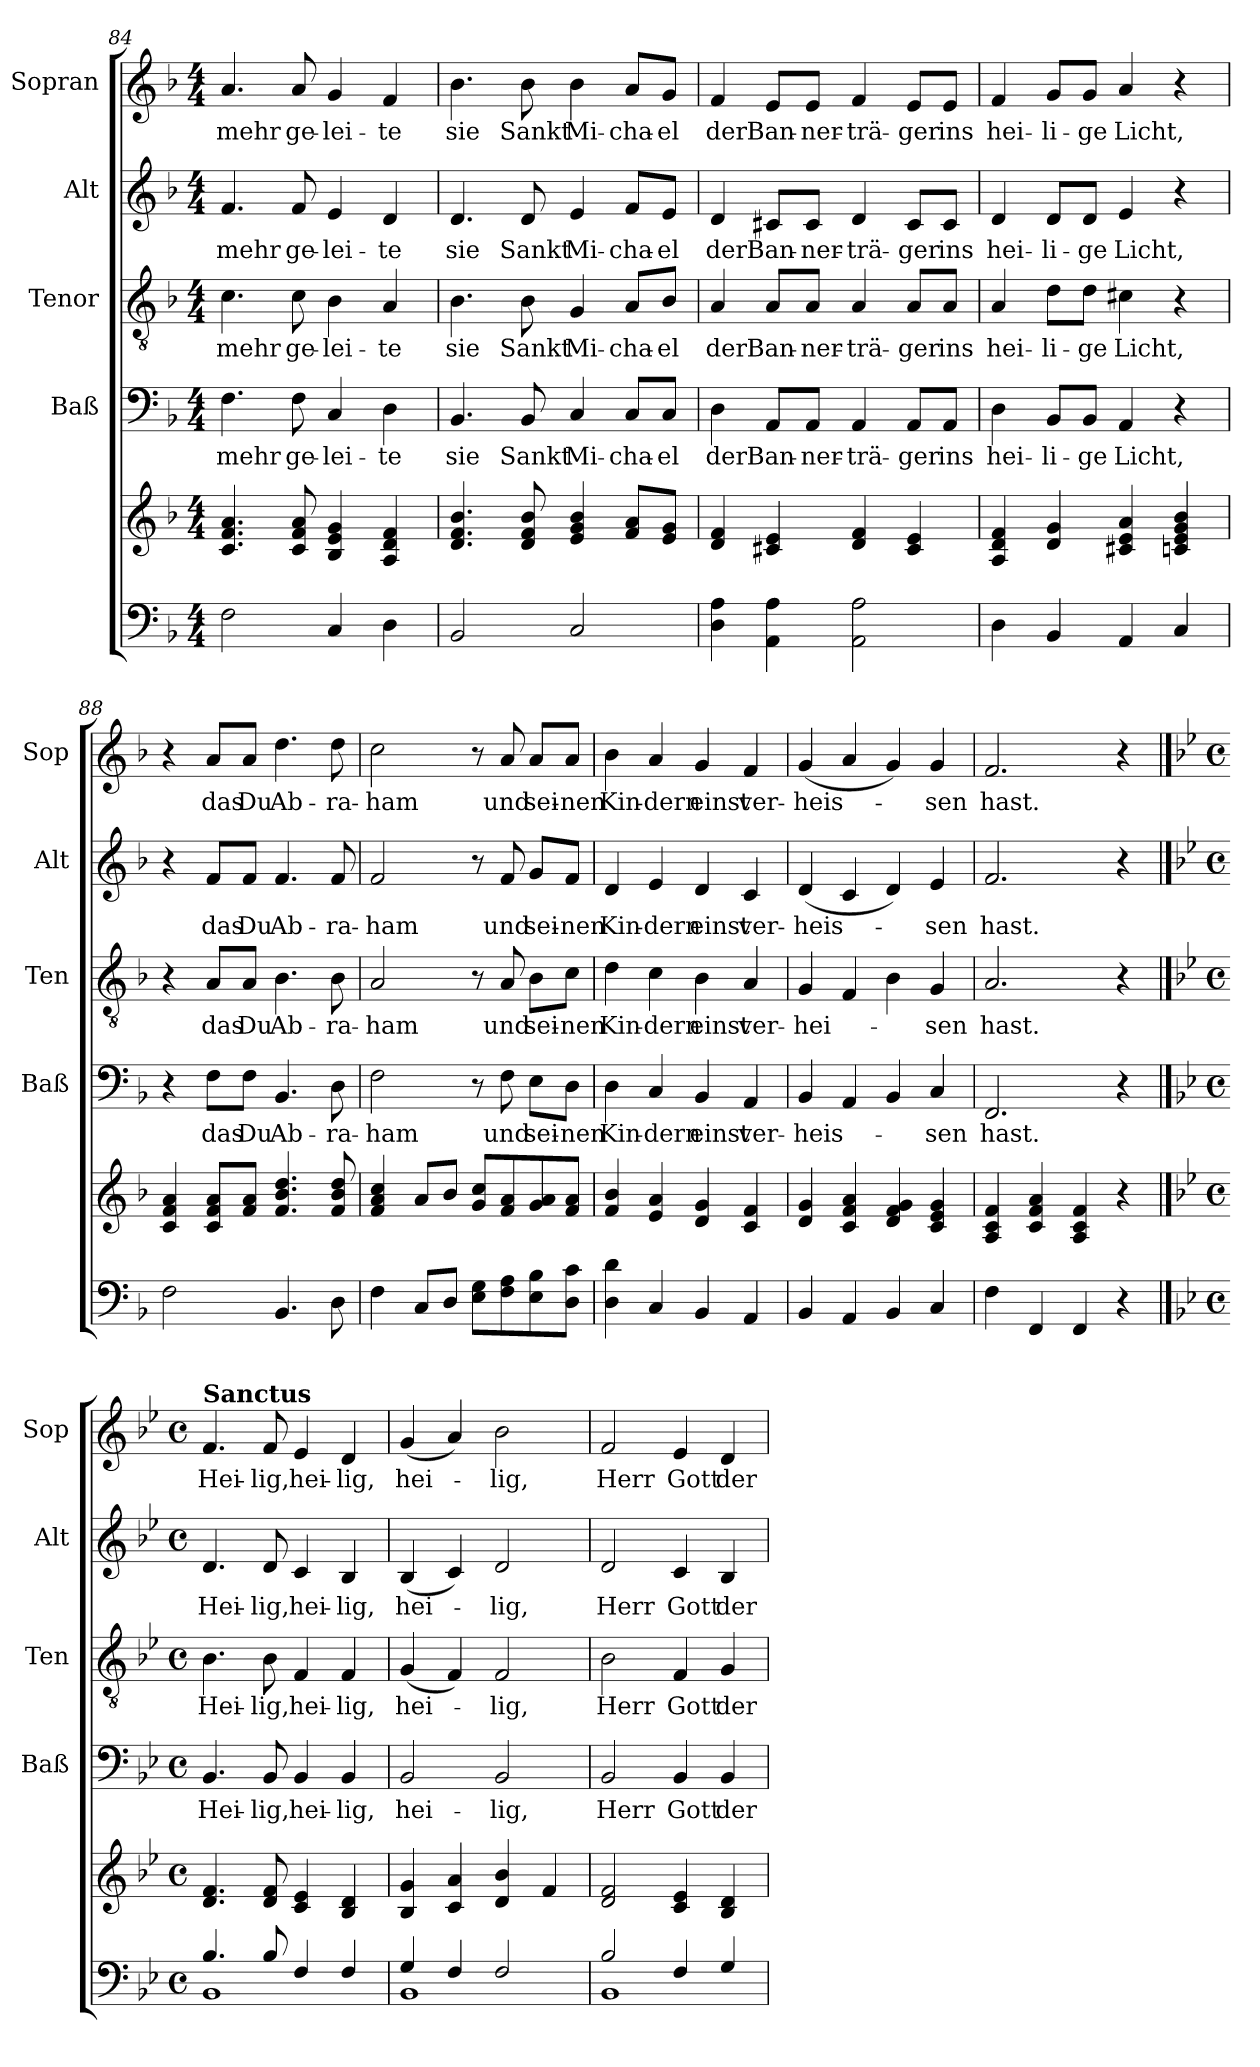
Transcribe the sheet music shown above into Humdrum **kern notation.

**kern	**kern	**kern	**text	**kern	**text	**kern	**text	**kern	**text
*part5	*part5	*part4	*part4	*part3	*part3	*part2	*part2	*part1	*part1
*staff6	*staff5	*staff4	*staff4	*staff3	*staff3	*staff2	*staff2	*staff1	*staff1
*	*	*I"Baß	*	*I"Tenor	*	*I"Alt	*	*I"Sopran	*
*	*	*I'Baß	*	*I'Ten	*	*I'Alt	*	*I'Sop	*
*clefF4	*clefG2	*clefF4	*	*clefGv2	*	*clefG2	*	*clefG2	*
*k[b-]	*k[b-]	*k[b-]	*	*k[b-]	*	*k[b-]	*	*k[b-]	*
*F:	*F:	*F:	*	*F:	*	*F:	*	*F:	*
*M4/4	*M4/4	*M4/4	*	*M4/4	*	*M4/4	*	*M4/4	*
=84	=84	=84	=84	=84	=84	=84	=84	=84	=84
!	!	!	!LO:LY:b	!	!LO:LY:b	!	!LO:LY:b	!	!LO:LY:b
2F\	4.c/ 4.f/ 4.a/	4.F\	-mehr	4.c\	-mehr	4.f/	-mehr	4.a/	-mehr
!	!	!	!LO:LY:b	!	!LO:LY:b	!	!LO:LY:b	!	!LO:LY:b
.	8c/ 8f/ 8a/	8F\	ge-	8c\	ge-	8f/	ge-	8a/	ge-
!	!	!	!LO:LY:b	!	!LO:LY:b	!	!LO:LY:b	!	!LO:LY:b
4C/	4B-/ 4e/ 4g/	4C/	-lei-	4B-\	-lei-	4e/	-lei-	4g/	-lei-
!	!	!	!LO:LY:b	!	!LO:LY:b	!	!LO:LY:b	!	!LO:LY:b
4D\	4A/ 4d/ 4f/	4D\	-te	4A/	-te	4d/	-te	4f/	-te
=85	=85	=85	=85	=85	=85	=85	=85	=85	=85
!	!	!	!LO:LY:b	!	!LO:LY:b	!	!LO:LY:b	!	!LO:LY:b
2BB-/	4.d/ 4.f/ 4.b-/	4.BB-/	sie	4.B-\	sie	4.d/	sie	4.b-\	sie
!	!	!	!LO:LY:b	!	!LO:LY:b	!	!LO:LY:b	!	!LO:LY:b
.	8d/ 8f/ 8b-/	8BB-/	Sankt	8B-\	Sankt	8d/	Sankt	8b-\	Sankt
!	!	!	!LO:LY:b	!	!LO:LY:b	!	!LO:LY:b	!	!LO:LY:b
2C/	4e/ 4g/ 4b-/	4C/	Mi-	4G/	Mi-	4e/	Mi-	4b-\	Mi-
!	!	!	!LO:LY:b	!	!LO:LY:b	!	!LO:LY:b	!	!LO:LY:b
.	8f/ 8a/L	8C/L	-cha-	8A/L	-cha-	8f/L	-cha-	8a/L	-cha-
!	!	!	!LO:LY:b	!	!LO:LY:b	!	!LO:LY:b	!	!LO:LY:b
.	8e/ 8g/J	8C/J	-el	8B-/J	-el	8e/J	-el	8g/J	-el
=86	=86	=86	=86	=86	=86	=86	=86	=86	=86
!	!	!	!LO:LY:b	!	!LO:LY:b	!	!LO:LY:b	!	!LO:LY:b
4D\ 4A\	4d/ 4f/	4D\	der	4A/	der	4d/	der	4f/	der
!	!	!	!LO:LY:b	!	!LO:LY:b	!	!LO:LY:b	!	!LO:LY:b
4AA\ 4A\	4c#X/ 4e/	8AA/L	Ban-	8A/L	Ban-	8c#X/L	Ban-	8e/L	Ban-
!	!	!	!LO:LY:b	!	!LO:LY:b	!	!LO:LY:b	!	!LO:LY:b
.	.	8AA/J	-ner-	8A/J	-ner-	8c#/J	-ner-	8e/J	-ner-
!	!	!	!LO:LY:b	!	!LO:LY:b	!	!LO:LY:b	!	!LO:LY:b
2AA\ 2A\	4d/ 4f/	4AA/	-trä-	4A/	-trä-	4d/	-trä-	4f/	-trä-
!	!	!	!LO:LY:b	!	!LO:LY:b	!	!LO:LY:b	!	!LO:LY:b
.	4c#/ 4e/	8AA/L	-ger	8A/L	-ger	8c#/L	-ger	8e/L	-ger
!	!	!	!LO:LY:b	!	!LO:LY:b	!	!LO:LY:b	!	!LO:LY:b
.	.	8AA/J	ins	8A/J	ins	8c#/J	ins	8e/J	ins
=87	=87	=87	=87	=87	=87	=87	=87	=87	=87
!	!	!	!LO:LY:b	!	!LO:LY:b	!	!LO:LY:b	!	!LO:LY:b
4D\	4A/ 4d/ 4f/	4D\	hei-	4A/	hei-	4d/	hei-	4f/	hei-
!	!	!	!LO:LY:b	!	!LO:LY:b	!	!LO:LY:b	!	!LO:LY:b
4BB-/	4d/ 4g/	8BB-/L	-li-	8d\L	-li-	8d/L	-li-	8g/L	-li-
!	!	!	!LO:LY:b	!	!LO:LY:b	!	!LO:LY:b	!	!LO:LY:b
.	.	8BB-/J	-ge	8d\J	-ge	8d/J	-ge	8g/J	-ge
!	!	!	!LO:LY:b	!	!LO:LY:b	!	!LO:LY:b	!	!LO:LY:b
4AA/	4c#X/ 4e/ 4a/	4AA/	Licht,	4c#X\	Licht,	4e/	Licht,	4a/	Licht,
4C/	4cn/ 4e/ 4g/ 4b-/	4r	.	4r	.	4r	.	4r	.
!!LO:LB:g=z
=88	=88	=88	=88	=88	=88	=88	=88	=88	=88
2F\	4c/ 4f/ 4a/	4r	.	4r	.	4r	.	4r	.
!	!	!	!LO:LY:b	!	!LO:LY:b	!	!LO:LY:b	!	!LO:LY:b
.	8c/ 8f/ 8a/L	8F\L	das	8A/L	das	8f/L	das	8a/L	das
!	!	!	!LO:LY:b	!	!LO:LY:b	!	!LO:LY:b	!	!LO:LY:b
.	8f/ 8a/J	8F\J	Du	8A/J	Du	8f/J	Du	8a/J	Du
!	!	!	!LO:LY:b	!	!LO:LY:b	!	!LO:LY:b	!	!LO:LY:b
4.BB-/	4.f/ 4.b-/ 4.dd/	4.BB-/	Ab-	4.B-\	Ab-	4.f/	Ab-	4.dd\	Ab-
!	!	!	!LO:LY:b	!	!LO:LY:b	!	!LO:LY:b	!	!LO:LY:b
8D\	8f/ 8b-/ 8dd/	8D\	-ra-	8B-\	-ra-	8f/	-ra-	8dd\	-ra-
=89	=89	=89	=89	=89	=89	=89	=89	=89	=89
!	!	!	!LO:LY:b	!	!LO:LY:b	!	!LO:LY:b	!	!LO:LY:b
4F\	4f/ 4a/ 4cc/	2F\	-ham	2A/	-ham	2f/	-ham	2cc\	-ham
8C/L	8a/L	.	.	.	.	.	.	.	.
8D/J	8b-/J	.	.	.	.	.	.	.	.
8E\ 8G\L	8g/ 8cc/L	8r	.	8r	.	8r	.	8r	.
!	!	!	!LO:LY:b	!	!LO:LY:b	!	!LO:LY:b	!	!LO:LY:b
8F\ 8A\	8f/ 8a/	8F\	und	8A/	und	8f/	und	8a/	und
!	!	!	!LO:LY:b	!	!LO:LY:b	!	!LO:LY:b	!	!LO:LY:b
8E\ 8B-\	8g/ 8a/	8E\L	sei-	8B-\L	sei-	8g/L	sei-	8a/L	sei-
!	!	!	!LO:LY:b	!	!LO:LY:b	!	!LO:LY:b	!	!LO:LY:b
8D\ 8c\J	8f/ 8a/J	8D\J	-nen	8c\J	-nen	8f/J	-nen	8a/J	-nen
=90	=90	=90	=90	=90	=90	=90	=90	=90	=90
!	!	!	!LO:LY:b	!	!LO:LY:b	!	!LO:LY:b	!	!LO:LY:b
4D\ 4d\	4f/ 4b-/	4D\	Kin-	4d\	Kin-	4d/	Kin-	4b-\	Kin-
!	!	!	!LO:LY:b	!	!LO:LY:b	!	!LO:LY:b	!	!LO:LY:b
4C/	4e/ 4a/	4C/	-dern	4c\	-dern	4e/	-dern	4a/	-dern
!	!	!	!LO:LY:b	!	!LO:LY:b	!	!LO:LY:b	!	!LO:LY:b
4BB-/	4d/ 4g/	4BB-/	einst	4B-\	einst	4d/	einst	4g/	einst
!	!	!	!LO:LY:b	!	!LO:LY:b	!	!LO:LY:b	!	!LO:LY:b
4AA/	4c/ 4f/	4AA/	ver-	4A/	ver-	4c/	ver-	4f/	ver-
=91	=91	=91	=91	=91	=91	=91	=91	=91	=91
!	!	!	!LO:LY:b	!	!LO:LY:b	!	!LO:LY:b	!	!LO:LY:b
4BB-/	4d/ 4g/	4BB-/	-heis-	4G/	-hei-	(<4d/	-heis-	(<4g/	-heis-
4AA/	4c/ 4f/ 4a/	4AA/	.	4F/	.	4c/	.	4a/	.
4BB-/	4d/ 4f/ 4g/	4BB-/	.	4B-\	.	4d/)	.	4g/)	.
!	!	!	!LO:LY:b	!	!LO:LY:b	!	!LO:LY:b	!	!LO:LY:b
4C/	4c/ 4e/ 4g/	4C/	-sen	4G/	-sen	4e/	-sen	4g/	-sen
=92	=92	=92	=92	=92	=92	=92	=92	=92	=92
!	!	!	!LO:LY:b	!	!LO:LY:b	!	!LO:LY:b	!	!LO:LY:b
4F\	4A/ 4c/ 4f/	2.FF/	hast.	2.A/	hast.	2.f/	hast.	2.f/	hast.
4FF/	4c/ 4f/ 4a/	.	.	.	.	.	.	.	.
4FF/	4A/ 4c/ 4f/	.	.	.	.	.	.	.	.
4r	4r	4r	.	4r	.	4r	.	4r	.
!!LO:PB:g=z
==93	==93	==93	==93	==93	==93	==93	==93	==93	==93
*k[b-e-]	*k[b-e-]	*k[b-e-]	*	*k[b-e-]	*	*k[b-e-]	*	*k[b-e-]	*
*B-:	*B-:	*B-:	*	*B-:	*	*B-:	*	*B-:	*
*M4/4	*M4/4	*M4/4	*	*M4/4	*	*M4/4	*	*M4/4	*
*met(c)	*met(c)	*met(c)	*	*met(c)	*	*met(c)	*	*met(c)	*
*^	*	*	*	*	*	*	*	*	*
!	!	!	!	!	!	!	!	!	!LO:TX:a:B:t=Sanctus	!
!	!	!	!	!LO:LY:b	!	!LO:LY:b	!	!LO:LY:b	!	!LO:LY:b
4.B-/	1BB-	4.d/ 4.f/	4.BB-/	Hei-	4.B-\	Hei-	4.d/	Hei-	4.f/	Hei-
!	!	!	!	!LO:LY:b	!	!LO:LY:b	!	!LO:LY:b	!	!LO:LY:b
8B-/	.	8d/ 8f/	8BB-/	-lig,	8B-\	-lig,	8d/	-lig,	8f/	-lig,
!	!	!	!	!LO:LY:b	!	!LO:LY:b	!	!LO:LY:b	!	!LO:LY:b
4F/	.	4c/ 4e-/	4BB-/	hei-	4F/	hei-	4c/	hei-	4e-/	hei-
!	!	!	!	!LO:LY:b	!	!LO:LY:b	!	!LO:LY:b	!	!LO:LY:b
4F/	.	4B-/ 4d/	4BB-/	-lig,	4F/	-lig,	4B-/	-lig,	4d/	-lig,
=94	=94	=94	=94	=94	=94	=94	=94	=94	=94	=94
!	!	!	!	!LO:LY:b	!	!LO:LY:b	!	!LO:LY:b	!	!LO:LY:b
4G/	1BB-	4B-/ 4g/	2BB-/	hei-	(<4G/	hei-	(<4B-/	hei-	(<4g/	hei-
4F/	.	4c/ 4a/	.	.	4F/)	.	4c/)	.	4a/)	.
!	!	!	!	!LO:LY:b	!	!LO:LY:b	!	!LO:LY:b	!	!LO:LY:b
2F/	.	4d/ 4b-/	2BB-/	-lig,	2F/	-lig,	2d/	-lig,	2b-\	-lig,
.	.	4f/	.	.	.	.	.	.	.	.
=95	=95	=95	=95	=95	=95	=95	=95	=95	=95	=95
!	!	!	!	!LO:LY:b	!	!LO:LY:b	!	!LO:LY:b	!	!LO:LY:b
2B-/	1BB-	2d/ 2f/	2BB-/	Herr	2B-\	Herr	2d/	Herr	2f/	Herr
!	!	!	!	!LO:LY:b	!	!LO:LY:b	!	!LO:LY:b	!	!LO:LY:b
4F/	.	4c/ 4e-/	4BB-/	Gott	4F/	Gott	4c/	Gott	4e-/	Gott
!	!	!	!	!LO:LY:b	!	!LO:LY:b	!	!LO:LY:b	!	!LO:LY:b
4G/	.	4B-/ 4d/	4BB-/	der	4G/	der	4B-/	der	4d/	der
*v	*v	*	*	*	*	*	*	*	*	*
=	=	=	=	=	=	=	=	=	=
*-	*-	*-	*-	*-	*-	*-	*-	*-	*-
